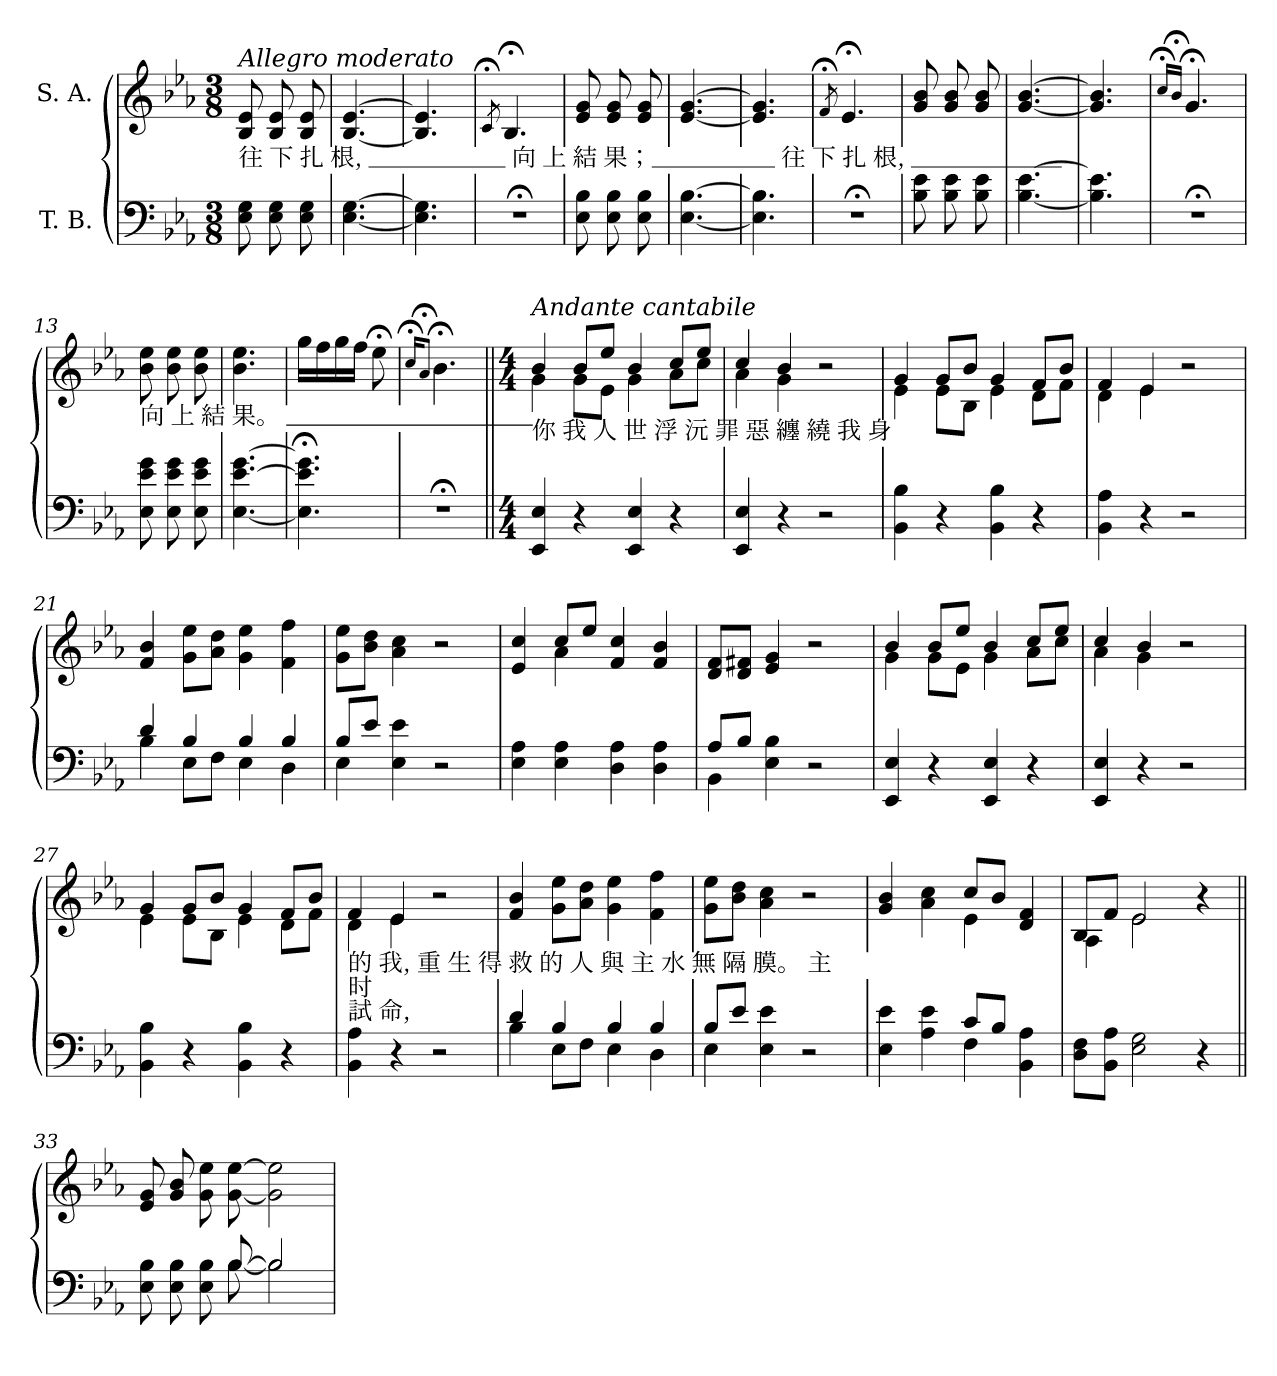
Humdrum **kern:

**kern	**kern
*part2	*part1
*staff2	*staff1
*I"T. B.	*I"S. A.
*clefF4	*clefG2
*k[b-e-a-]	*k[b-e-a-]
*M3/8	*M3/8
=1	=1
!	!LO:TX:a:i:t=Allegro moderato
!	!LO:TX:b:t=往  下   扎    根, __________   向  上  結    果；_________      往  下  扎     根, ___________
8E-\ 8G\	8B-/ 8e-/
8E-\ 8G\	8B-/ 8e-/
8E-\ 8G\	8B-/ 8e-/
=2	=2
[4.E-\ [4.G\	[4.B-/ [4.e-/
=3	=3
4.E-\] 4.G\]	4.B-/] 4.e-/]
=4	=4
.	8qc;</
4.r;<	4.B-;</
=5	=5
8E-\ 8B-\	8e-/ 8g/
8E-\ 8B-\	8e-/ 8g/
8E-\ 8B-\	8e-/ 8g/
=6	=6
[4.E-\ [4.B-\	[4.e-/ [4.g/
=7	=7
4.E-\] 4.B-\]	4.e-/] 4.g/]
=8	=8
.	8qf;</
4.r;<	4.e-;</
=9	=9
8B-\ 8e-\	8g/ 8b-/
8B-\ 8e-\	8g/ 8b-/
8B-\ 8e-\	8g/ 8b-/
=10	=10
[4.B-\ [4.e-\	[4.g/ [4.b-/
=11	=11
4.B-\] 4.e-\]	4.g/] 4.b-/]
=12	=12
.	16qcc;</LL
.	16qb-;</JJ
4.r;<	4.g;</
!!LO:LB:g=z
=13	=13
!	!LO:TX:b:t=向 上  結  果。 __________________
8E-\ 8e-\ 8g\	8b-\ 8ee-\
8E-\ 8e-\ 8g\	8b-\ 8ee-\
8E-\ 8e-\ 8g\	8b-\ 8ee-\
=14	=14
[4.E-\ [4.e-\ [4.g\	4.b-\ 4.ee-\
=15	=15
4.E-\];< 4.e-\];< 4.g\];<	16gg\LL
.	16ff\
.	16gg\
.	16ff\JJ
.	8ee-;<\
=16	=16
.	16qcc;</KL
.	8qa-;</J
4.r;<	4.b-;<\
=17||	=17||
*M4/4	*M4/4
*	*^
!	!LO:TX:a:i:t=Andante cantabile	!
!	!LO:TX:b:t=你   我  人   世     浮  沅       罪   惡   纏    繞    我 身	!
4EE-/ 4E-/	4b-/	4g\
4r	8b-/L	8g\L
.	8ee-/J	8e-\J
4EE-/ 4E-/	4b-/	4g\
4r	8cc/L	8a-\L
.	8ee-/J	8cc\J
=18	=18	=18
4EE-/ 4E-/	4cc/	4a-\
4r	4b-/	4g\
2r	2r	2ryy
=19	=19	=19
4BB-\ 4B-\	4g/	4e-\
4r	8g/L	8e-\L
.	8b-/J	8B-\J
4BB-\ 4B-\	4g/	4e-\
4r	8f/L	8d\L
.	8b-/J	8f\J
=20	=20	=20
4BB-\ 4A-\	4f/	4d\
4r	4e-/	4e-\
2r	2r	2ryy
!!LO:LB:g=z
=21	=21	=21
*^	*	*
!	!	!LO:TX:b:t=那  穌  基  督   降     世，     帶  來  無 限   救      恩,      虔  誠   懺  悔     罪 過       換  個   新  生	!
*	*	*v	*v
4d/	4B-\	4f/ 4b-/
4B-/	8E-\L	8g\ 8ee-\L
.	8F\J	8a-\ 8dd\J
4B-/	4E-\	4g\ 4ee-\
4B-/	4D\	4f\ 4ff\
=22	=22	=22
8B-/L	4E-\	8g\ 8ee-\L
8e-/J	.	8b-\ 8dd\J
4E-\ 4e-\	4ryy	4a-\ 4cc\
2r	2ryy	2r
*v	*v	*
=23	=23
*	*^
4E-\ 4A-\	4e-/ 4cc/	4ryy
4E-\ 4A-\	8cc/L	4a-\
.	8ee-/J	.
4D\ 4A-\	4f/ 4cc/	4ryy
4D\ 4A-\	4f/ 4b-/	4ryy
*	*v	*v
=24	=24
*^	*
8A-/L	4BB-\	8d/ 8f/L
8B-/J	.	8d/ 8f#X/J
4E-\ 4B-\	4ryy	4e-/ 4g/
2r	2ryy	2r
*v	*v	*
=25	=25
*	*^
4EE-/ 4E-/	4b-/	4g\
4r	8b-/L	8g\L
.	8ee-/J	8e-\J
4EE-/ 4E-/	4b-/	4g\
4r	8cc/L	8a-\L
.	8ee-/J	8cc\J
=26	=26	=26
4EE-/ 4E-/	4cc/	4a-\
4r	4b-/	4g\
2r	2r	2ryy
=27	=27	=27
4BB-\ 4B-\	4g/	4e-\
4r	8g/L	8e-\L
.	8b-/J	8B-\J
4BB-\ 4B-\	4g/	4e-\
4r	8f/L	8d\L
.	8b-/J	8f\J
!!LO:LB:g=z	!!
=28	=28	=28
!	!LO:TX:b:t=的 我,         重  生   得  救     的     人           與  主   水     無     隔        膜。         主	!
!	!LO:TX:b:B:t=时	!
!	!LO:TX:b:t=試  命,	!
4BB-\ 4A-\	4f/	4d\
4r	4e-/	4e-\
2r	2r	2ryy
*	*v	*v
=29	=29
*^	*
4d/	4B-\	4f/ 4b-/
4B-/	8E-\L	8g\ 8ee-\L
.	8F\J	8a-\ 8dd\J
4B-/	4E-\	4g\ 4ee-\
4B-/	4D\	4f\ 4ff\
=30	=30	=30
8B-/L	4E-\	8g\ 8ee-\L
8e-/J	.	8b-\ 8dd\J
4E-\ 4e-\	4ryy	4a-\ 4cc\
2r	2ryy	2r
=31	=31	=31
*	*	*^
4E-\ 4e-\	4ryy	4g/ 4b-/	4ryy
4A-\ 4e-\	4ryy	4a-\ 4cc\	4ryy
8c/L	4F\	8cc/L	4e-\
8B-/J	.	8b-/J	.
4BB-\ 4A-\	4ryy	4d/ 4f/	4ryy
*v	*v	*	*
=32	=32	=32
8D\ 8F\L	8B-/L	4A-\
8BB-\ 8A-\J	8f/J	.
2E-\ 2G\	2e-/	2e-\
4r	4r	4ryy
=33||	=33||	=33||
*^	*	*
!	!	!LO:TX:a:i:t=Moderato	!
*	*	*v	*v
8E-\ 8B-\	8ryy	8e-/ 8g/
8E-\ 8B-\	8ryy	8g/ 8b-/
8E-\ 8B-\	8ryy	8g\ 8ee-\
[8B-/	[8B-\	[8g\ [8ee-\
2B-/]	2B-\]	2g\] 2ee-\]
*v	*v	*
=	=
*-	*-
